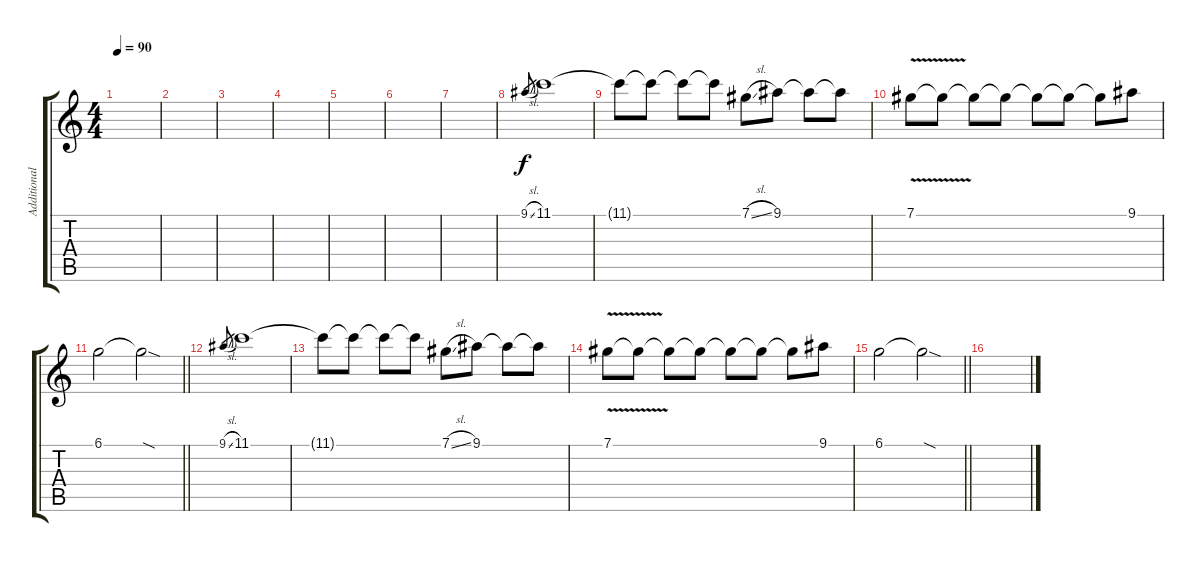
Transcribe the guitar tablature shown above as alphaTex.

\track ("Additional 2" "Additional") {instrument distortionguitar}
\staff {score tabs}
\tuning (Db4 Ab3 E3 B2 Gb2 Db2) {hide}
\ts (4 4)
\tempo 90
\clef g2
\ks c
|
|
|
|
|
|
|
9.1{sl}.8{gr} 11.1.1 |
11.1{t}.8 11.1{t}.8 11.1{t}.8 11.1{t}.8 7.1{sl}.8 9.1.8 9.1{t}.8 9.1{t}.8 |
7.1{v}.8 7.1{t}.8 7.1{t}.8 7.1{t}.8 7.1{t}.8 7.1{t}.8 7.1{t}.8 9.1.8 |
\barLineRight lightlight
6.1.2 6.1{sod t}.2 |
9.1{sl}.8{gr} 11.1.1 |
11.1{t}.8 11.1{t}.8 11.1{t}.8 11.1{t}.8 7.1{sl}.8 9.1.8 9.1{t}.8 9.1{t}.8 |
7.1{v}.8 7.1{t}.8 7.1{t}.8 7.1{t}.8 7.1{t}.8 7.1{t}.8 7.1{t}.8 9.1.8 |
\barLineRight lightlight
6.1.2 6.1{sod t}.2 |
\section ("" "")
